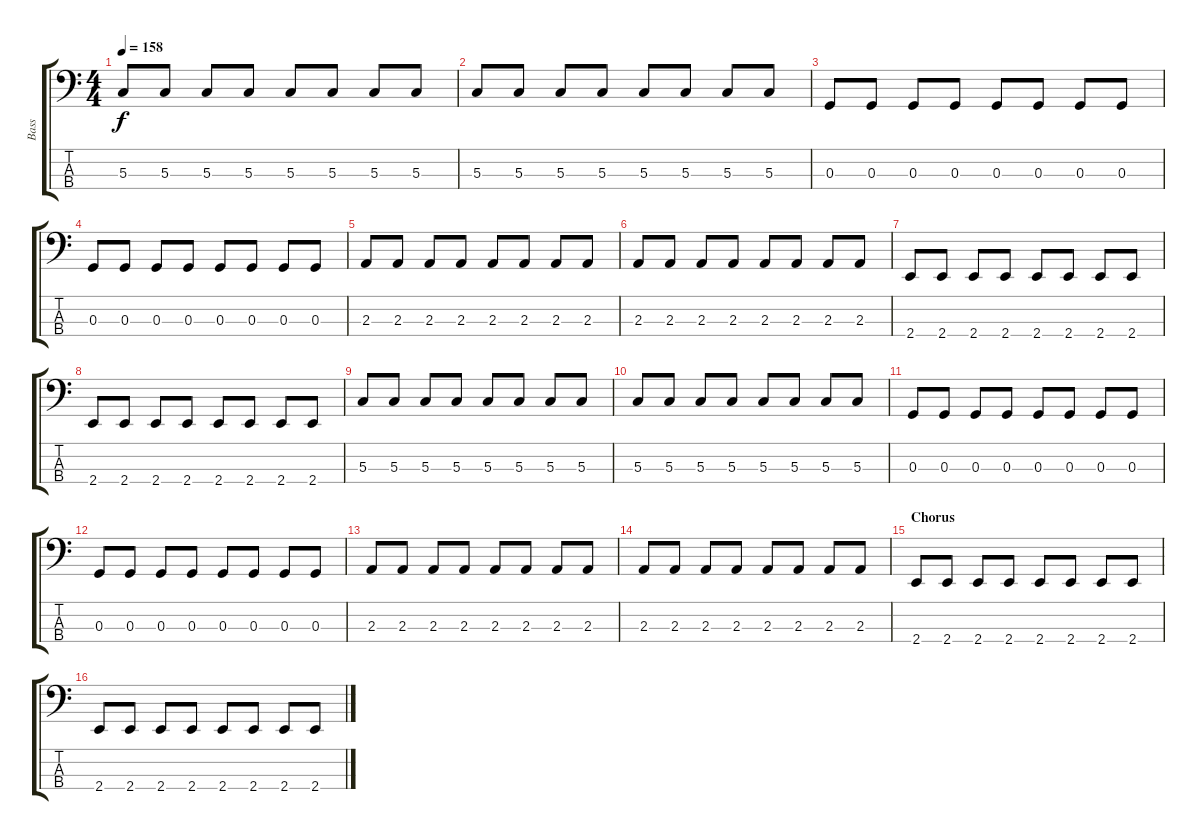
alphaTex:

\track ("Bass " "Bass ") {instrument electricbasspick}
\staff {score tabs}
\tuning (F2 C2 G1 D1) {hide}
\ts (4 4)
\tempo 158
\clef f4
\ks c
5.3.8{dy f} 5.3.8 5.3.8 5.3.8 5.3.8 5.3.8 5.3.8 5.3.8 |
5.3.8 5.3.8 5.3.8 5.3.8 5.3.8 5.3.8 5.3.8 5.3.8 |
0.3.8 0.3.8 0.3.8 0.3.8 0.3.8 0.3.8 0.3.8 0.3.8 |
0.3.8 0.3.8 0.3.8 0.3.8 0.3.8 0.3.8 0.3.8 0.3.8 |
2.3.8 2.3.8 2.3.8 2.3.8 2.3.8 2.3.8 2.3.8 2.3.8 |
2.3.8 2.3.8 2.3.8 2.3.8 2.3.8 2.3.8 2.3.8 2.3.8 |
2.4.8 2.4.8 2.4.8 2.4.8 2.4.8 2.4.8 2.4.8 2.4.8 |
2.4.8 2.4.8 2.4.8 2.4.8 2.4.8 2.4.8 2.4.8 2.4.8 |
5.3.8 5.3.8 5.3.8 5.3.8 5.3.8 5.3.8 5.3.8 5.3.8 |
5.3.8 5.3.8 5.3.8 5.3.8 5.3.8 5.3.8 5.3.8 5.3.8 |
0.3.8 0.3.8 0.3.8 0.3.8 0.3.8 0.3.8 0.3.8 0.3.8 |
0.3.8 0.3.8 0.3.8 0.3.8 0.3.8 0.3.8 0.3.8 0.3.8 |
2.3.8 2.3.8 2.3.8 2.3.8 2.3.8 2.3.8 2.3.8 2.3.8 |
2.3.8 2.3.8 2.3.8 2.3.8 2.3.8 2.3.8 2.3.8 2.3.8 |
\section ("" "Chorus")
2.4.8 2.4.8 2.4.8 2.4.8 2.4.8 2.4.8 2.4.8 2.4.8 |
2.4.8 2.4.8 2.4.8 2.4.8 2.4.8 2.4.8 2.4.8 2.4.8
